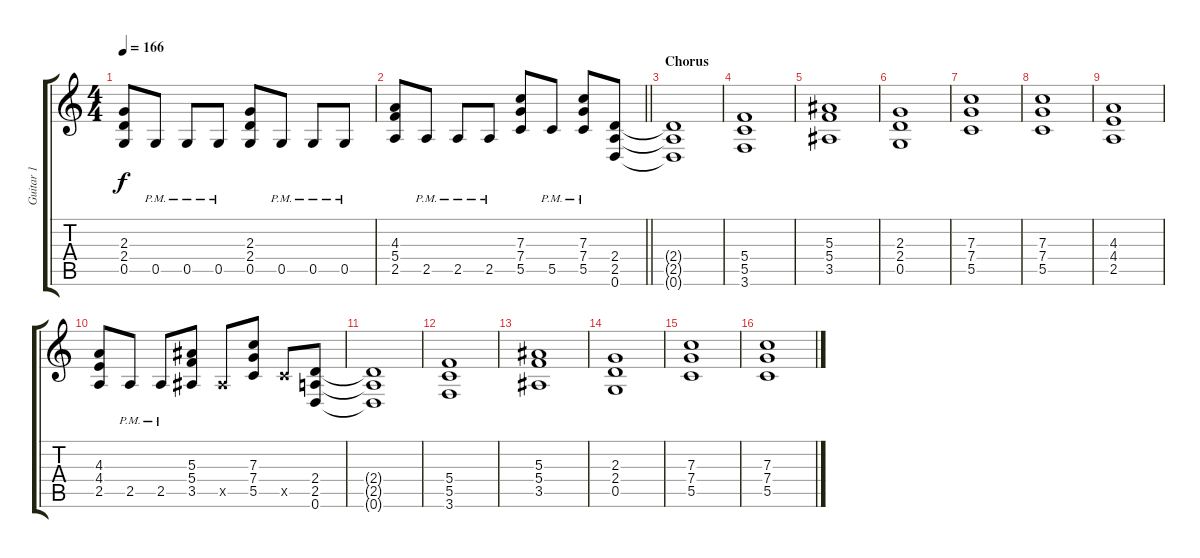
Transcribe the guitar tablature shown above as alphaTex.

\track ("Guitar 1" "Guitar 1") {instrument distortionguitar}
\staff {score tabs}
\tuning (D4 A3 F3 C3 G2 D2) {hide}
\ts (4 4)
\tempo 166
\clef g2
\ks c
(2.3 2.4 0.5).8{dy f} 0.5{pm}.8 0.5{pm}.8 0.5{pm}.8 (2.3 2.4 0.5).8 0.5{pm}.8 0.5{pm}.8 0.5{pm}.8 |
\barLineRight lightlight
(4.3 5.4 2.5).8 2.5{pm}.8 2.5{pm}.8 2.5{pm}.8 (7.3 7.4 5.5).8 5.5{pm}.8 (7.3 7.4 5.5{pm}).8 (2.4 2.5 0.6).8 |
\section ("" "Chorus")
(2.4{t} 2.5{t} 0.6{t}).1 |
(5.4 5.5 3.6).1 |
(5.3 5.4 3.5).1 |
(2.3 2.4 0.5).1 |
(7.3 7.4 5.5).1 |
(7.3 7.4 5.5).1 |
(4.3 4.4 2.5).1 |
(4.3 4.4 2.5).8 2.5{pm}.8 2.5{pm}.8 (5.3 5.4 3.5).8 3.5{x}.8 (7.3 7.4 5.5).8 5.5{x}.8 (2.4 2.5 0.6).8 |
(2.4{t} 2.5{t} 0.6{t}).1 |
(5.4 5.5 3.6).1 |
(5.3 5.4 3.5).1 |
(2.3 2.4 0.5).1 |
(7.3 7.4 5.5).1 |
(7.3 7.4 5.5).1
